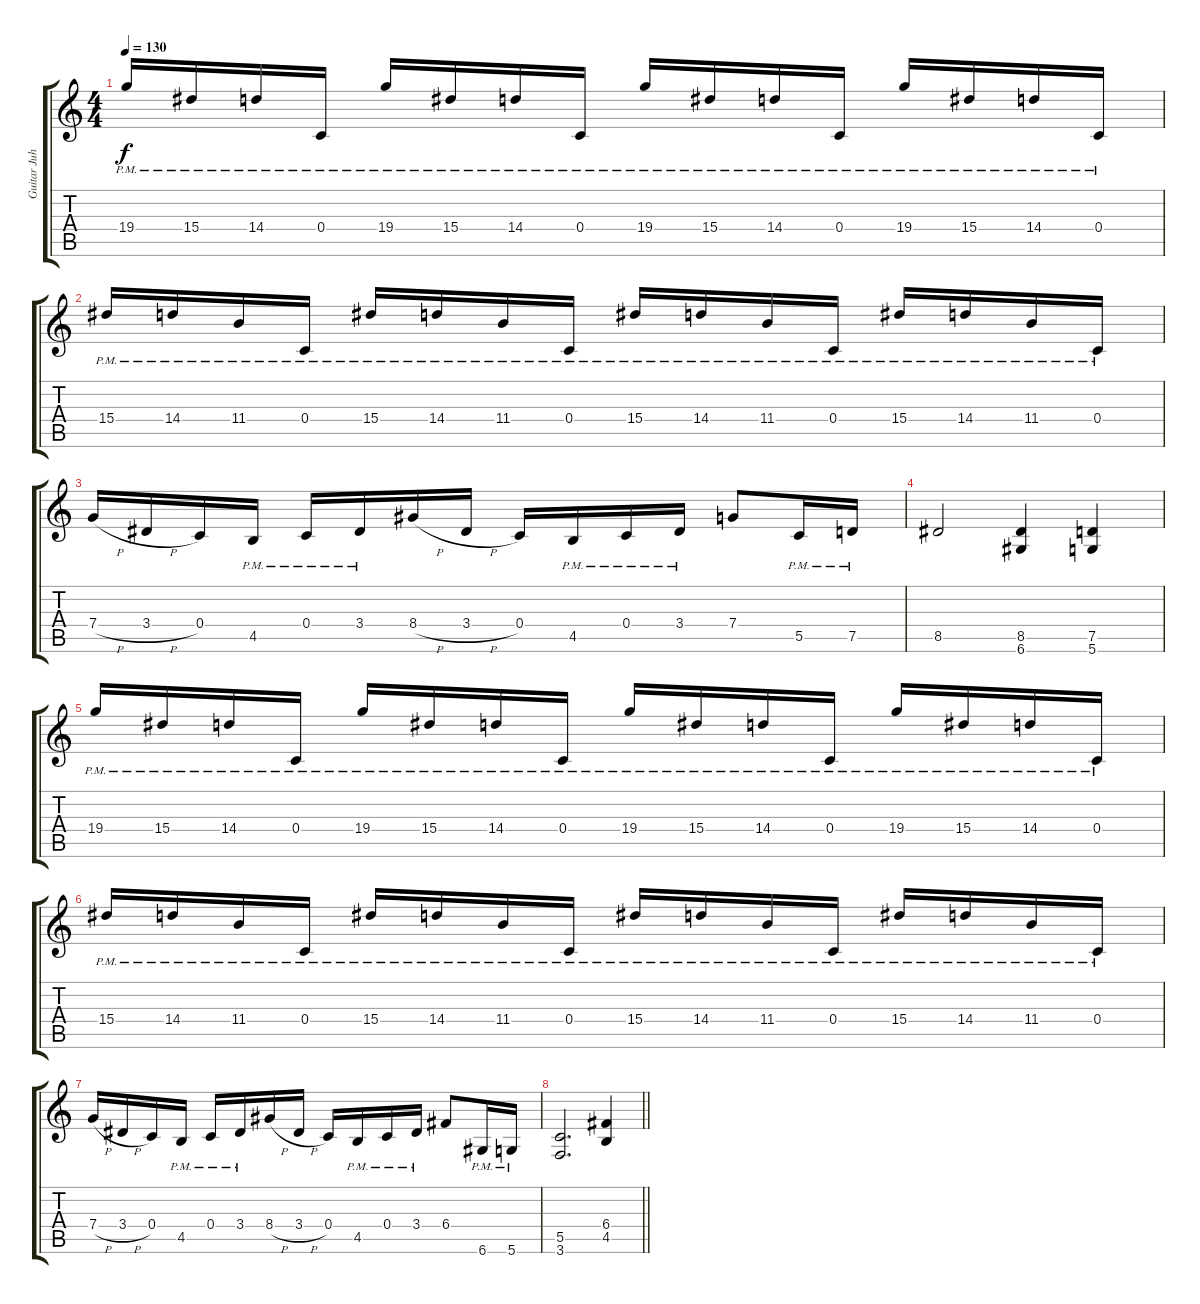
\track ("Guitar Juha" "Guitar Juh") {instrument distortionguitar}
\staff {score tabs}
\tuning (D4 A3 F3 C3 G2 D2) {hide}
\ts (4 4)
\tempo 130
\clef g2
\ks c
19.4{pm}.16{dy f} 15.4{pm}.16 14.4{pm}.16 0.4{pm}.16 19.4{pm}.16 15.4{pm}.16 14.4{pm}.16 0.4{pm}.16 19.4{pm}.16 15.4{pm}.16 14.4{pm}.16 0.4{pm}.16 19.4{pm}.16 15.4{pm}.16 14.4{pm}.16 0.4{pm}.16 |
15.4{pm}.16 14.4{pm}.16 11.4{pm}.16 0.4{pm}.16 15.4{pm}.16 14.4{pm}.16 11.4{pm}.16 0.4{pm}.16 15.4{pm}.16 14.4{pm}.16 11.4{pm}.16 0.4{pm}.16 15.4{pm}.16 14.4{pm}.16 11.4{pm}.16 0.4{pm}.16 |
7.4{h}.16 3.4{h}.16 0.4.16 4.5{pm}.16 0.4{pm}.16 3.4{pm}.16 8.4{h}.16 3.4{h}.16 0.4.16 4.5{pm}.16 0.4{pm}.16 3.4{pm}.16 7.4.8 5.5{pm}.16 7.5{pm}.16 |
8.5.2 (8.5 6.6).4 (7.5 5.6).4 |
19.4{pm}.16 15.4{pm}.16 14.4{pm}.16 0.4{pm}.16 19.4{pm}.16 15.4{pm}.16 14.4{pm}.16 0.4{pm}.16 19.4{pm}.16 15.4{pm}.16 14.4{pm}.16 0.4{pm}.16 19.4{pm}.16 15.4{pm}.16 14.4{pm}.16 0.4{pm}.16 |
15.4{pm}.16 14.4{pm}.16 11.4{pm}.16 0.4{pm}.16 15.4{pm}.16 14.4{pm}.16 11.4{pm}.16 0.4{pm}.16 15.4{pm}.16 14.4{pm}.16 11.4{pm}.16 0.4{pm}.16 15.4{pm}.16 14.4{pm}.16 11.4{pm}.16 0.4{pm}.16 |
7.4{h}.16 3.4{h}.16 0.4.16 4.5{pm}.16 0.4{pm}.16 3.4{pm}.16 8.4{h}.16 3.4{h}.16 0.4.16 4.5{pm}.16 0.4{pm}.16 3.4{pm}.16 6.4.8 6.6{pm}.16 5.6{pm}.16 |
\barLineRight lightlight
(5.5 3.6).2{d} (6.4 4.5).4
